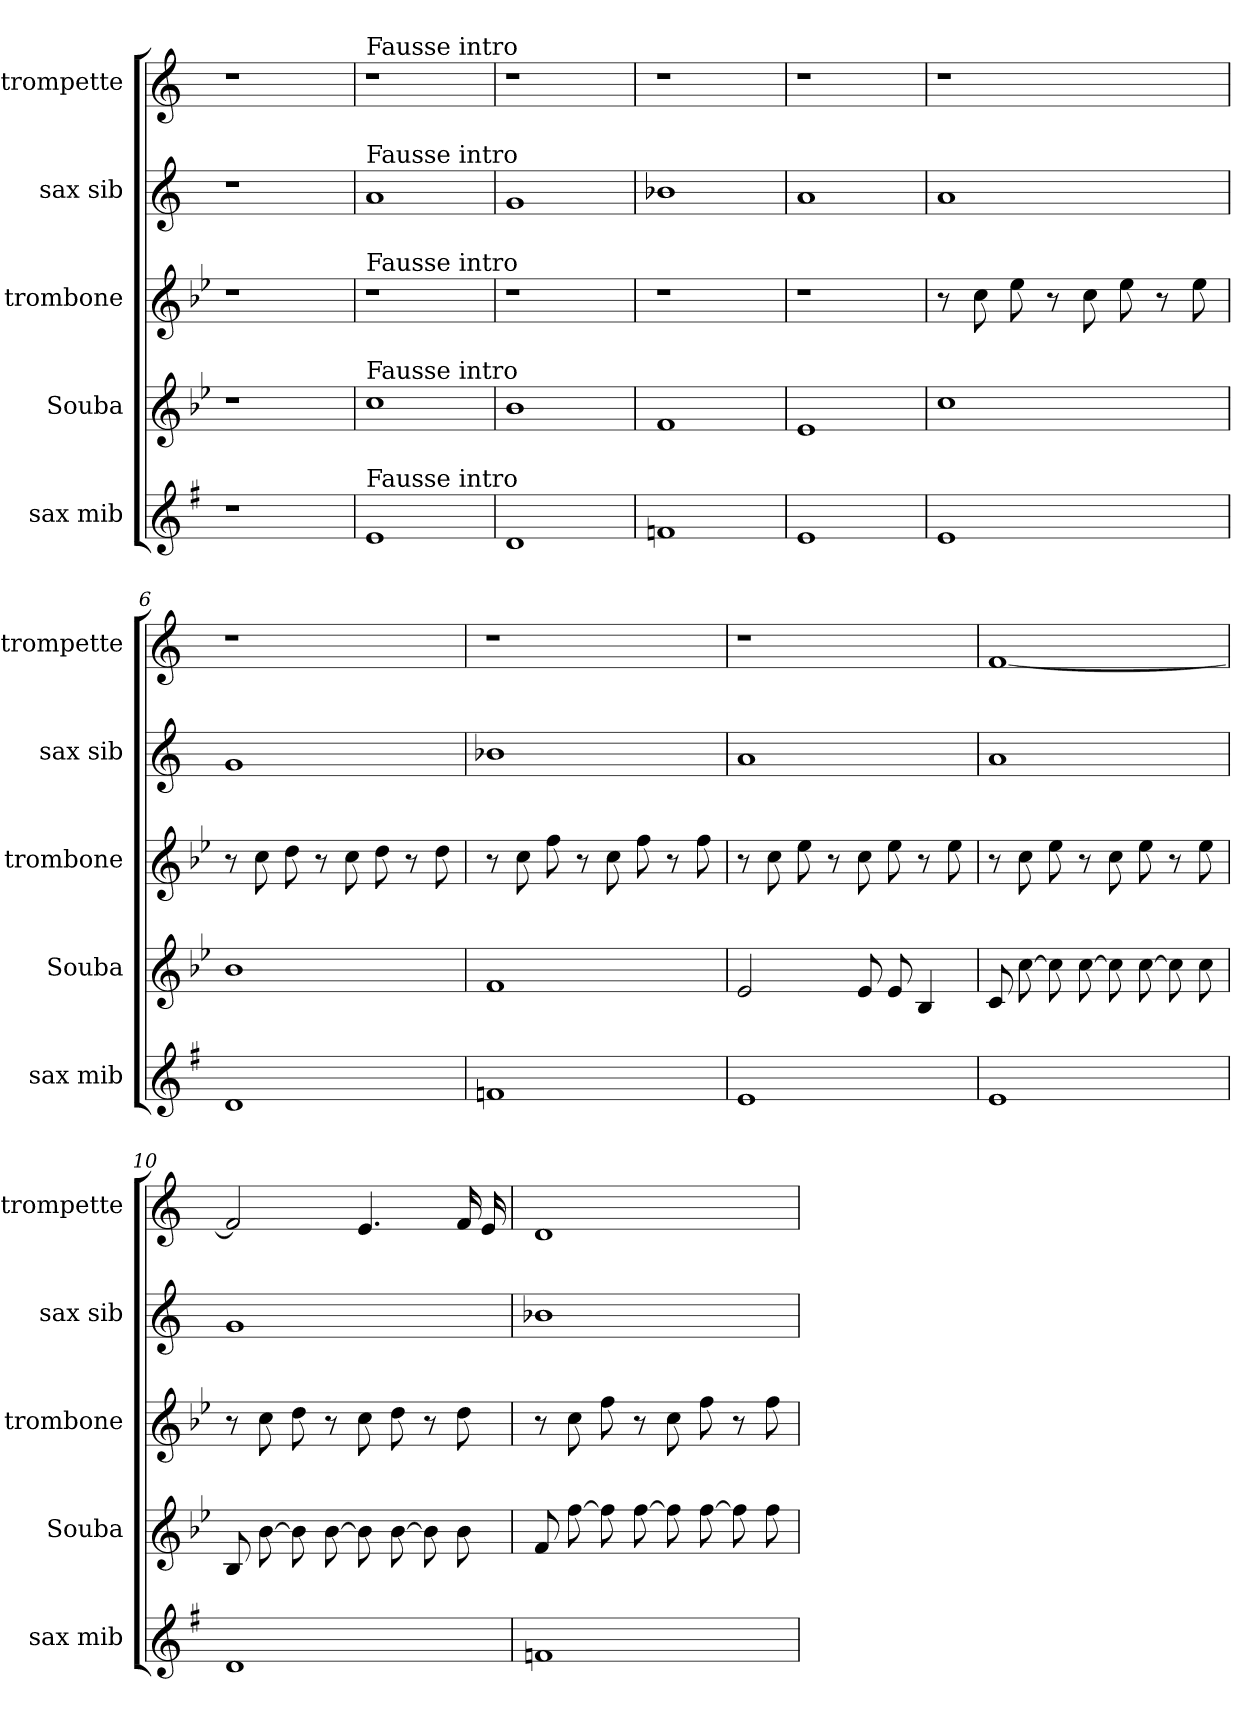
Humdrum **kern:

**kern	**kern	**kern	**kern	**kern
*part5	*part4	*part3	*part2	*part1
*staff5	*staff4	*staff3	*staff2	*staff1
*I"sax mib	*I"Souba	*I"trombone	*I"sax sib	*I"trompette
*I'sax mib	*I'Souba	*I'trombone	*I'sax sib	*I'trompette
*clefG2	*clefG2	*clefG2	*clefG2	*clefG2
*ITrd-2c-3	*ITrd15c26	*ITrd8c14	*ITrd1c2	*ITrd1c2
*k[b-e-]	*k[b-e-]	*k[b-e-]	*k[b-e-]	*k[b-e-]
=	=	=	=	=
1r	1r	1r	1r	1r
=1	=1	=1	=1	=1
!	!	!	!	!LO:TX:t=Fausse intro
!	!	!	!LO:TX:t=Fausse intro	!
!	!	!LO:TX:t=Fausse intro	!	!
!	!LO:TX:t=Fausse intro	!	!	!
!LO:TX:t=Fausse intro	!	!	!	!
1g	1C	1r	1g	1r
=2	=2	=2	=2	=2
1f	1BB-	1r	1f	1r
=3	=3	=3	=3	=3
1a-X	1FF	1r	1a-X	1r
=4	=4	=4	=4	=4
1g	1EE-	1r	1g	1r
=5	=5	=5	=5	=5
1g	1C	8r	1g	1r
.	.	8c	.	.
.	.	8e-	.	.
.	.	8r	.	.
.	.	8c	.	.
.	.	8e-	.	.
.	.	8r	.	.
.	.	8e-	.	.
=6	=6	=6	=6	=6
1f	1BB-	8r	1f	1r
.	.	8c	.	.
.	.	8d	.	.
.	.	8r	.	.
.	.	8c	.	.
.	.	8d	.	.
.	.	8r	.	.
.	.	8d	.	.
=7	=7	=7	=7	=7
1a-X	1FF	8r	1a-X	1r
.	.	8c	.	.
.	.	8f	.	.
.	.	8r	.	.
.	.	8c	.	.
.	.	8f	.	.
.	.	8r	.	.
.	.	8f	.	.
=8	=8	=8	=8	=8
1g	2EE-	8r	1g	1r
.	.	8c	.	.
.	.	8e-	.	.
.	.	8r	.	.
.	8EE-	8c	.	.
.	8EE-	8e-	.	.
.	4BBB-	8r	.	.
.	.	8e-	.	.
=9	=9	=9	=9	=9
1g	8CC	8r	1g	[1e-
.	[8C	8c	.	.
.	8C]	8e-	.	.
.	[8C	8r	.	.
.	8C]	8c	.	.
.	[8C	8e-	.	.
.	8C]	8r	.	.
.	8C	8e-	.	.
=10	=10	=10	=10	=10
1f	8BBB-	8r	1f	2e-]
.	[8BB-	8c	.	.
.	8BB-]	8d	.	.
.	[8BB-	8r	.	.
.	8BB-]	8c	.	4.d
.	[8BB-	8d	.	.
.	8BB-]	8r	.	.
.	8BB-	8d	.	16e-
.	.	.	.	16d
=11	=11	=11	=11	=11
1a-X	8FF	8r	1a-X	1c
.	[8F	8c	.	.
.	8F]	8f	.	.
.	[8F	8r	.	.
.	8F]	8c	.	.
.	[8F	8f	.	.
.	8F]	8r	.	.
.	8F	8f	.	.
=	=	=	=	=
*-	*-	*-	*-	*-
